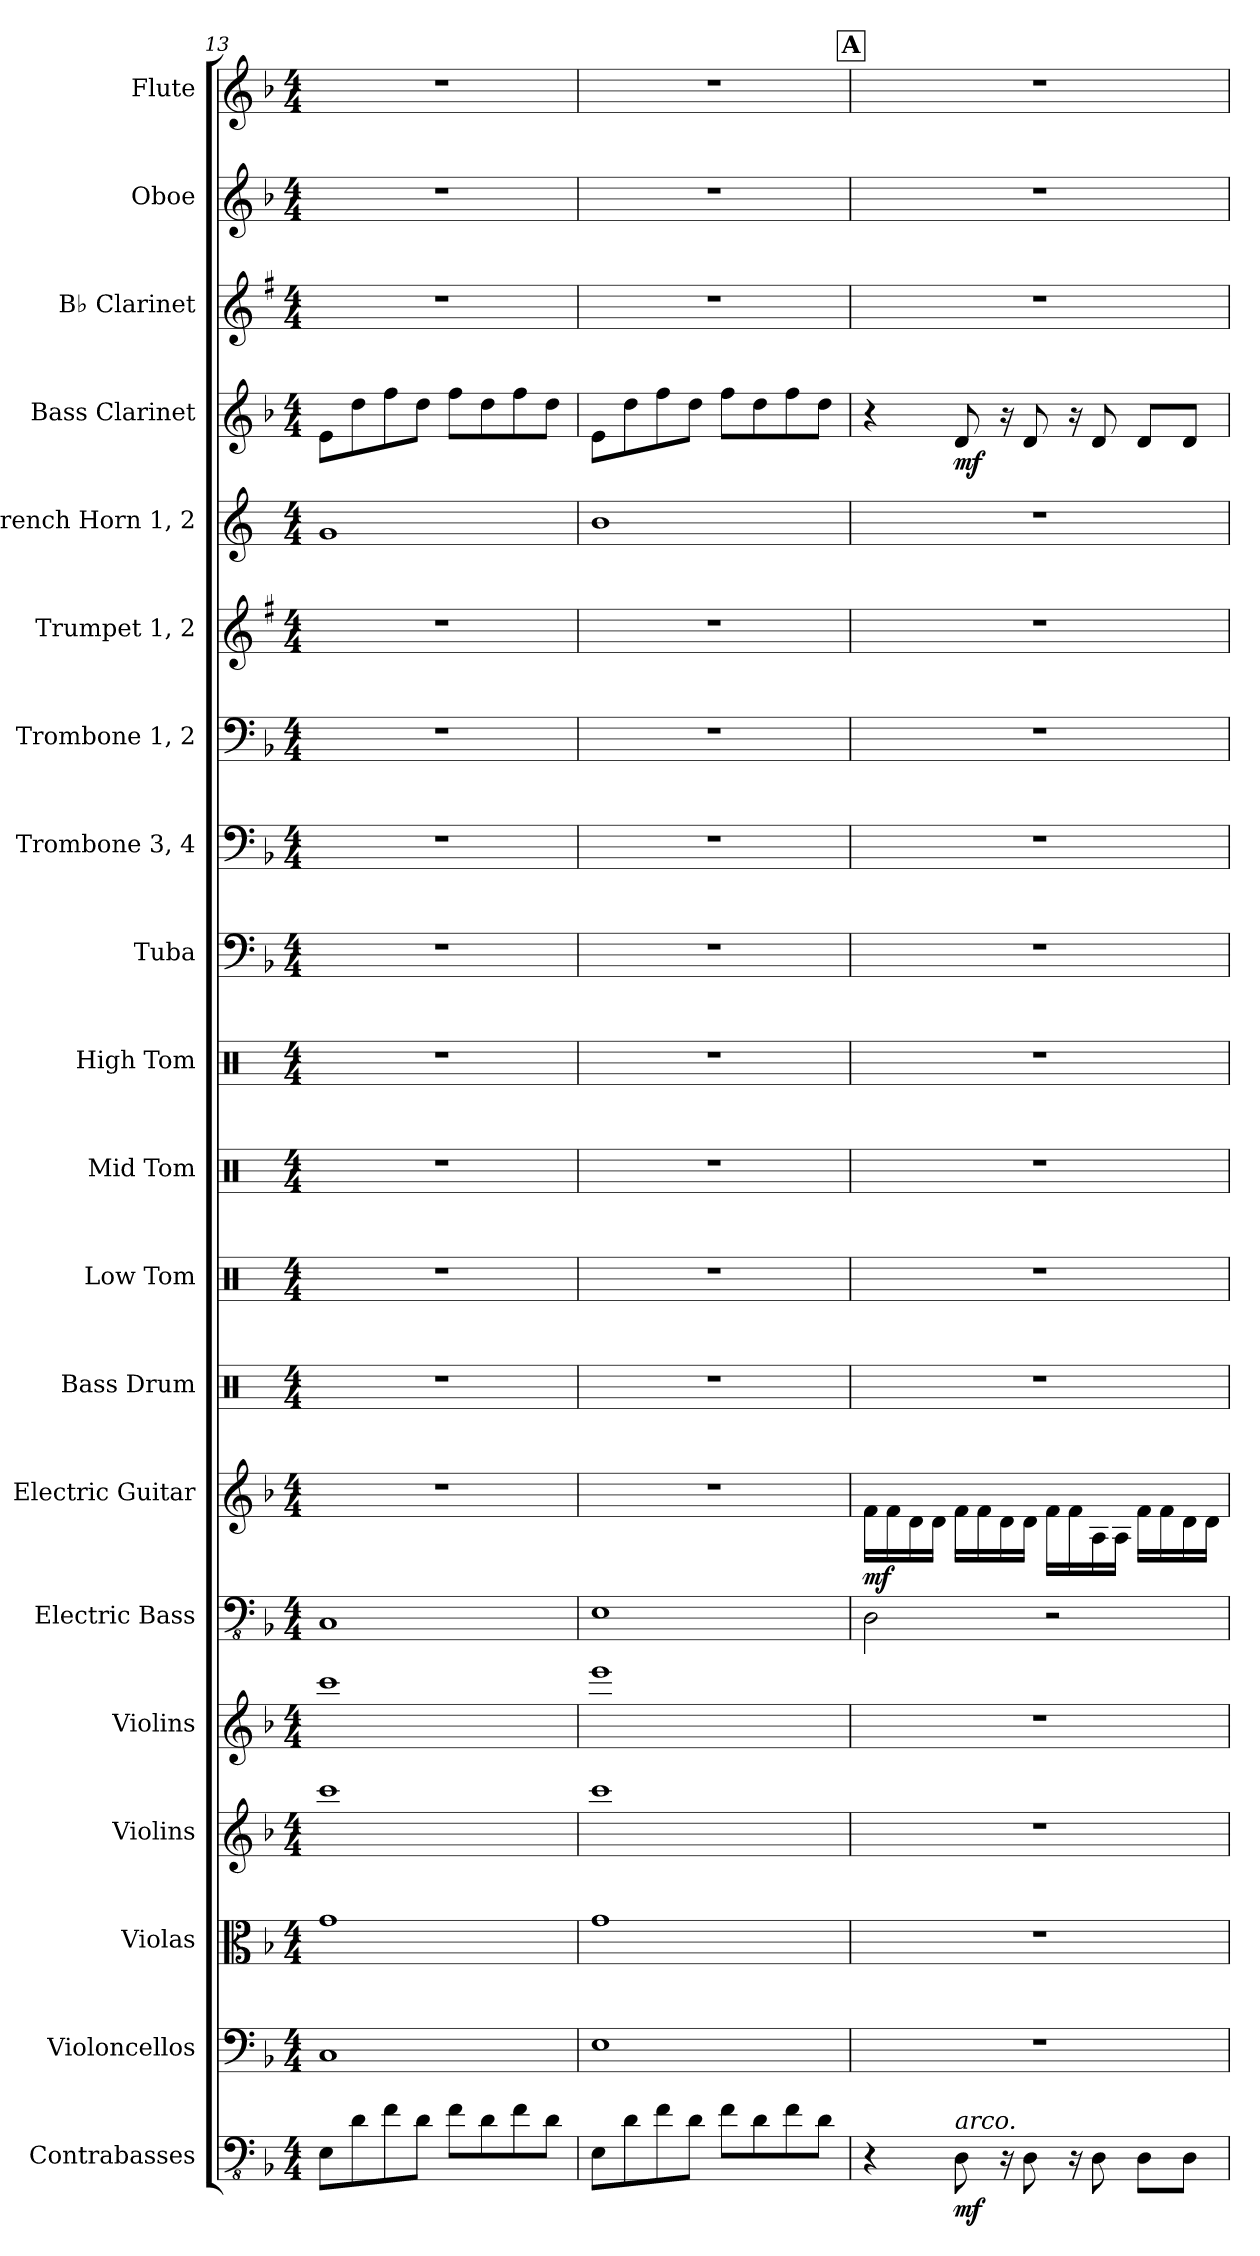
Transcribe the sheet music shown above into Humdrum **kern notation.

**kern	**dynam	**kern	**kern	**kern	**kern	**kern	**kern	**dynam	**kern	**kern	**kern	**kern	**kern	**kern	**kern	**kern	**kern	**kern	**dynam	**kern	**kern	**kern
*part20	*part20	*part19	*part18	*part17	*part16	*part15	*part14	*part14	*part13	*part12	*part11	*part10	*part9	*part8	*part7	*part6	*part5	*part4	*part4	*part3	*part2	*part1
*staff20	*staff20	*staff19	*staff18	*staff17	*staff16	*staff15	*staff14	*staff14	*staff13	*staff12	*staff11	*staff10	*staff9	*staff8	*staff7	*staff6	*staff5	*staff4	*staff4	*staff3	*staff2	*staff1
*I"Contrabasses	*	*I"Violoncellos	*I"Violas	*I"Violins	*I"Violins	*I"Electric Bass	*I"Electric Guitar	*	*I"Bass Drum	*I"Low Tom	*I"Mid Tom	*I"High Tom	*I"Tuba	*I"Trombone 3, 4	*I"Trombone 1, 2	*I"Trumpet 1, 2	*I"French Horn 1, 2	*I"Bass Clarinet	*	*I"B♭ Clarinet	*I"Oboe	*I"Flute
*I'Cbs.	*	*I'Vcs.	*I'Vlas.	*I'Vlns.	*I'Vlns.	*I'El. B.	*I'El. Guit.	*	*I'B. Dr.	*I'L Tom	*I'M Tom	*I'H Tom	*I'Tba.	*I'Tbn. 3, 4	*I'Tbn. 1, 2	*I'Tpt. 1, 2	*I'F Hn. 1, 2	*I'B. Cl.	*	*I'B♭ Cl.	*I'Ob.	*I'Fl.
*clefFv4	*	*clefF4	*clefC3	*clefG2	*clefG2	*clefFv4	*	*	*clefX	*clefX	*clefX	*clefX	*clefF4	*clefF4	*clefF4	*clefG2	*clefG2	*clefG2	*	*clefG2	*clefG2	*clefG2
*	*	*	*	*	*	*	*	*	*	*	*	*	*	*	*	*ITrd1c2	*ITrd4c7	*ITrd8c14	*	*ITrd1c2	*	*
*k[b-]	*	*k[b-]	*k[b-]	*k[b-]	*k[b-]	*k[b-]	*k[b-]	*	*k[]	*k[]	*k[]	*k[]	*k[b-]	*k[b-]	*k[b-]	*k[b-]	*k[b-]	*k[b-]	*	*k[b-]	*k[b-]	*k[b-]
*M4/4	*	*M4/4	*M4/4	*M4/4	*M4/4	*M4/4	*M4/4	*	*M4/4	*M4/4	*M4/4	*M4/4	*M4/4	*M4/4	*M4/4	*M4/4	*M4/4	*M4/4	*	*M4/4	*M4/4	*M4/4
=13	=13	=13	=13	=13	=13	=13	=13	=13	=13	=13	=13	=13	=13	=13	=13	=13	=13	=13	=13	=13	=13	=13
8EE\L	.	1C	1g	1ccc	1ccc	1CC	1r	.	1r	1r	1r	1r	1r	1r	1r	1r	1c	8E\L	.	1r	1r	1r
8D\	.	.	.	.	.	.	.	.	.	.	.	.	.	.	.	.	.	8d\	.	.	.	.
8F\	.	.	.	.	.	.	.	.	.	.	.	.	.	.	.	.	.	8f\	.	.	.	.
8D\J	.	.	.	.	.	.	.	.	.	.	.	.	.	.	.	.	.	8d\J	.	.	.	.
8F\L	.	.	.	.	.	.	.	.	.	.	.	.	.	.	.	.	.	8f\L	.	.	.	.
8D\	.	.	.	.	.	.	.	.	.	.	.	.	.	.	.	.	.	8d\	.	.	.	.
8F\	.	.	.	.	.	.	.	.	.	.	.	.	.	.	.	.	.	8f\	.	.	.	.
8D\J	.	.	.	.	.	.	.	.	.	.	.	.	.	.	.	.	.	8d\J	.	.	.	.
=14	=14	=14	=14	=14	=14	=14	=14	=14	=14	=14	=14	=14	=14	=14	=14	=14	=14	=14	=14	=14	=14	=14
8EE\L	.	1E	1g	1ccc	1eee	1EE	1r	.	1r	1r	1r	1r	1r	1r	1r	1r	1e	8E\L	.	1r	1r	1r
8D\	.	.	.	.	.	.	.	.	.	.	.	.	.	.	.	.	.	8d\	.	.	.	.
8F\	.	.	.	.	.	.	.	.	.	.	.	.	.	.	.	.	.	8f\	.	.	.	.
8D\J	.	.	.	.	.	.	.	.	.	.	.	.	.	.	.	.	.	8d\J	.	.	.	.
8F\L	.	.	.	.	.	.	.	.	.	.	.	.	.	.	.	.	.	8f\L	.	.	.	.
8D\	.	.	.	.	.	.	.	.	.	.	.	.	.	.	.	.	.	8d\	.	.	.	.
8F\	.	.	.	.	.	.	.	.	.	.	.	.	.	.	.	.	.	8f\	.	.	.	.
8D\J	.	.	.	.	.	.	.	.	.	.	.	.	.	.	.	.	.	8d\J	.	.	.	.
!!LO:REH:place=s1:a:B:fs=14:t=A
=15	=15	=15	=15	=15	=15	=15	=15	=15	=15	=15	=15	=15	=15	=15	=15	=15	=15	=15	=15	=15	=15	=15
!	!	!	!	!	!	!	!	!LO:DY:b	!	!	!	!	!	!	!	!	!	!	!	!	!	!
4r	.	1r	1r	1r	1r	2DD\	16f\LL	mf	1r	1r	1r	1r	1r	1r	1r	1r	1r	4r	.	1r	1r	1r
.	.	.	.	.	.	.	16f\	.	.	.	.	.	.	.	.	.	.	.	.	.	.	.
.	.	.	.	.	.	.	16d\	.	.	.	.	.	.	.	.	.	.	.	.	.	.	.
.	.	.	.	.	.	.	16d\JJ	.	.	.	.	.	.	.	.	.	.	.	.	.	.	.
!LO:TX:a:i:t=arco.	!	!	!	!	!	!	!	!	!	!	!	!	!	!	!	!	!	!	!	!	!	!
!	!LO:DY:b	!	!	!	!	!	!	!	!	!	!	!	!	!	!	!	!	!	!LO:DY:b	!	!	!
8DD\	mf	.	.	.	.	.	16f\LL	.	.	.	.	.	.	.	.	.	.	8D/	mf	.	.	.
.	.	.	.	.	.	.	16f\	.	.	.	.	.	.	.	.	.	.	.	.	.	.	.
16r	.	.	.	.	.	.	16d\	.	.	.	.	.	.	.	.	.	.	16r	.	.	.	.
8DD\	.	.	.	.	.	.	16d\JJ	.	.	.	.	.	.	.	.	.	.	8D/	.	.	.	.
.	.	.	.	.	.	2r	16f\LL	.	.	.	.	.	.	.	.	.	.	.	.	.	.	.
16r	.	.	.	.	.	.	16f\	.	.	.	.	.	.	.	.	.	.	16r	.	.	.	.
8DD\	.	.	.	.	.	.	16A\	.	.	.	.	.	.	.	.	.	.	8D/	.	.	.	.
.	.	.	.	.	.	.	16A\JJ	.	.	.	.	.	.	.	.	.	.	.	.	.	.	.
8DD\L	.	.	.	.	.	.	16f\LL	.	.	.	.	.	.	.	.	.	.	8D/L	.	.	.	.
.	.	.	.	.	.	.	16f\	.	.	.	.	.	.	.	.	.	.	.	.	.	.	.
8DD\J	.	.	.	.	.	.	16d\	.	.	.	.	.	.	.	.	.	.	8D/J	.	.	.	.
.	.	.	.	.	.	.	16d\JJ	.	.	.	.	.	.	.	.	.	.	.	.	.	.	.
=	=	=	=	=	=	=	=	=	=	=	=	=	=	=	=	=	=	=	=	=	=	=
*-	*-	*-	*-	*-	*-	*-	*-	*-	*-	*-	*-	*-	*-	*-	*-	*-	*-	*-	*-	*-	*-	*-
